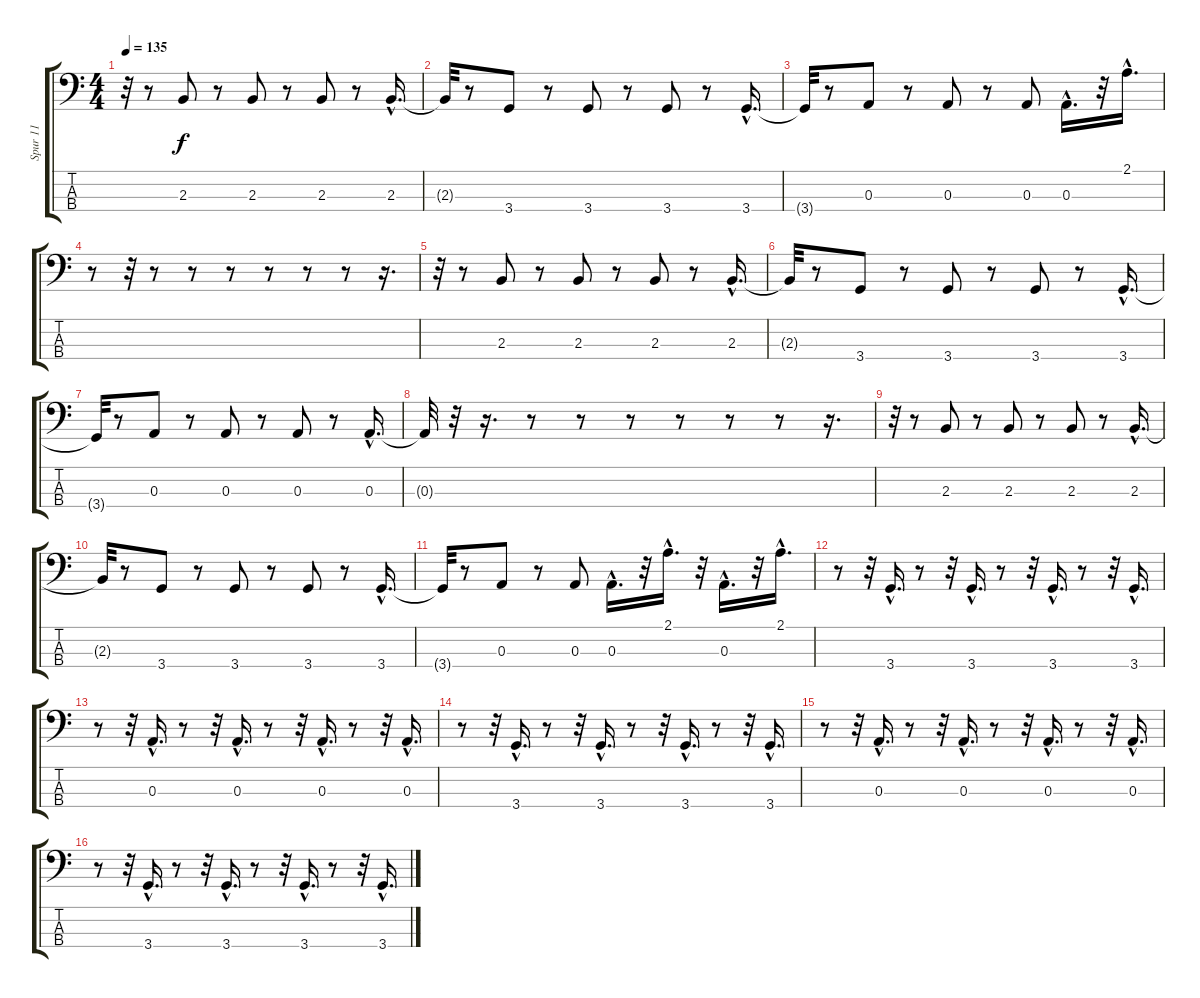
\track ("Spur 11" "Spur 11") {instrument synthbass1}
\staff {score tabs}
\tuning (G2 D2 A1 E1) {hide}
\ts (4 4)
\tempo 135
\clef f4
\ks c
r.32{dy f} r.8 2.3.8 r.8 2.3.8 r.8 2.3.8 r.8 2.3{hac}.16{d} |
2.3{t}.32 r.8 3.4.8 r.8 3.4.8 r.8 3.4.8 r.8 3.4{hac}.16{d} |
3.4{t}.32 r.8 0.3.8 r.8 0.3.8 r.8 0.3.8 0.3{hac}.16{d} r.32 2.1{hac}.16{d} |
r.8 r.32 r.8 r.8 r.8 r.8 r.8 r.8 r.16{d} |
r.32 r.8 2.3.8 r.8 2.3.8 r.8 2.3.8 r.8 2.3{hac}.16{d} |
2.3{t}.32 r.8 3.4.8 r.8 3.4.8 r.8 3.4.8 r.8 3.4{hac}.16{d} |
3.4{t}.32 r.8 0.3.8 r.8 0.3.8 r.8 0.3.8 r.8 0.3{hac}.16{d} |
0.3{t}.32 r.32 r.16{d} r.8 r.8 r.8 r.8 r.8 r.8 r.16{d} |
r.32 r.8 2.3.8 r.8 2.3.8 r.8 2.3.8 r.8 2.3{hac}.16{d} |
2.3{t}.32 r.8 3.4.8 r.8 3.4.8 r.8 3.4.8 r.8 3.4{hac}.16{d} |
3.4{t}.32 r.8 0.3.8 r.8 0.3.8 0.3{hac}.16{d} r.32 2.1{hac}.16{d} r.32 0.3{hac}.16{d} r.32 2.1{hac}.16{d} |
r.8 r.32 3.4{hac}.16{d} r.8 r.32 3.4{hac}.16{d} r.8 r.32 3.4{hac}.16{d} r.8 r.32 3.4{hac}.16{d} |
r.8 r.32 0.3{hac}.16{d} r.8 r.32 0.3{hac}.16{d} r.8 r.32 0.3{hac}.16{d} r.8 r.32 0.3{hac}.16{d} |
r.8 r.32 3.4{hac}.16{d} r.8 r.32 3.4{hac}.16{d} r.8 r.32 3.4{hac}.16{d} r.8 r.32 3.4{hac}.16{d} |
r.8 r.32 0.3{hac}.16{d} r.8 r.32 0.3{hac}.16{d} r.8 r.32 0.3{hac}.16{d} r.8 r.32 0.3{hac}.16{d} |
r.8 r.32 3.4{hac}.16{d} r.8 r.32 3.4{hac}.16{d} r.8 r.32 3.4{hac}.16{d} r.8 r.32 3.4{hac}.16{d}
